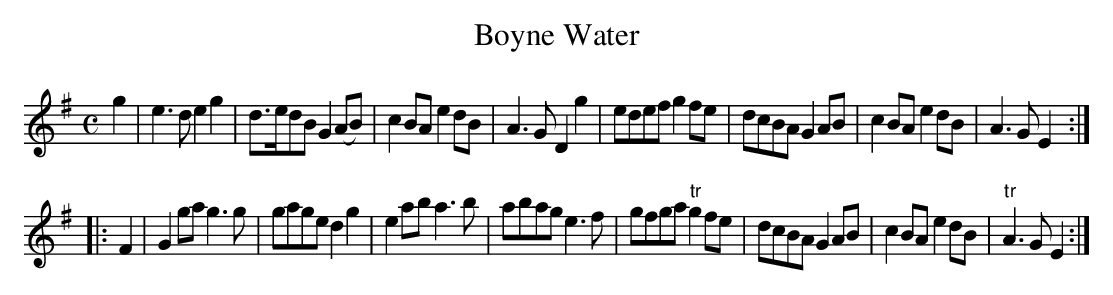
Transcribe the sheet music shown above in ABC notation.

X:1
T:Boyne Water
M:C
K:Em
g2|\
e3d e2g2| d>edB G2(AB)| c2BA e2dB| A3G D2g2|\
edef g2fe| dcBA G2AB| c2BA e2dB| A3G E2::
F2|\
G2ga g3g| gage d2g2| e2 ab a3b| abag e3f|\
gfga "tr"g2 fe| dcBA G2AB| c2BA e2dB| "tr"A3G E2:|
